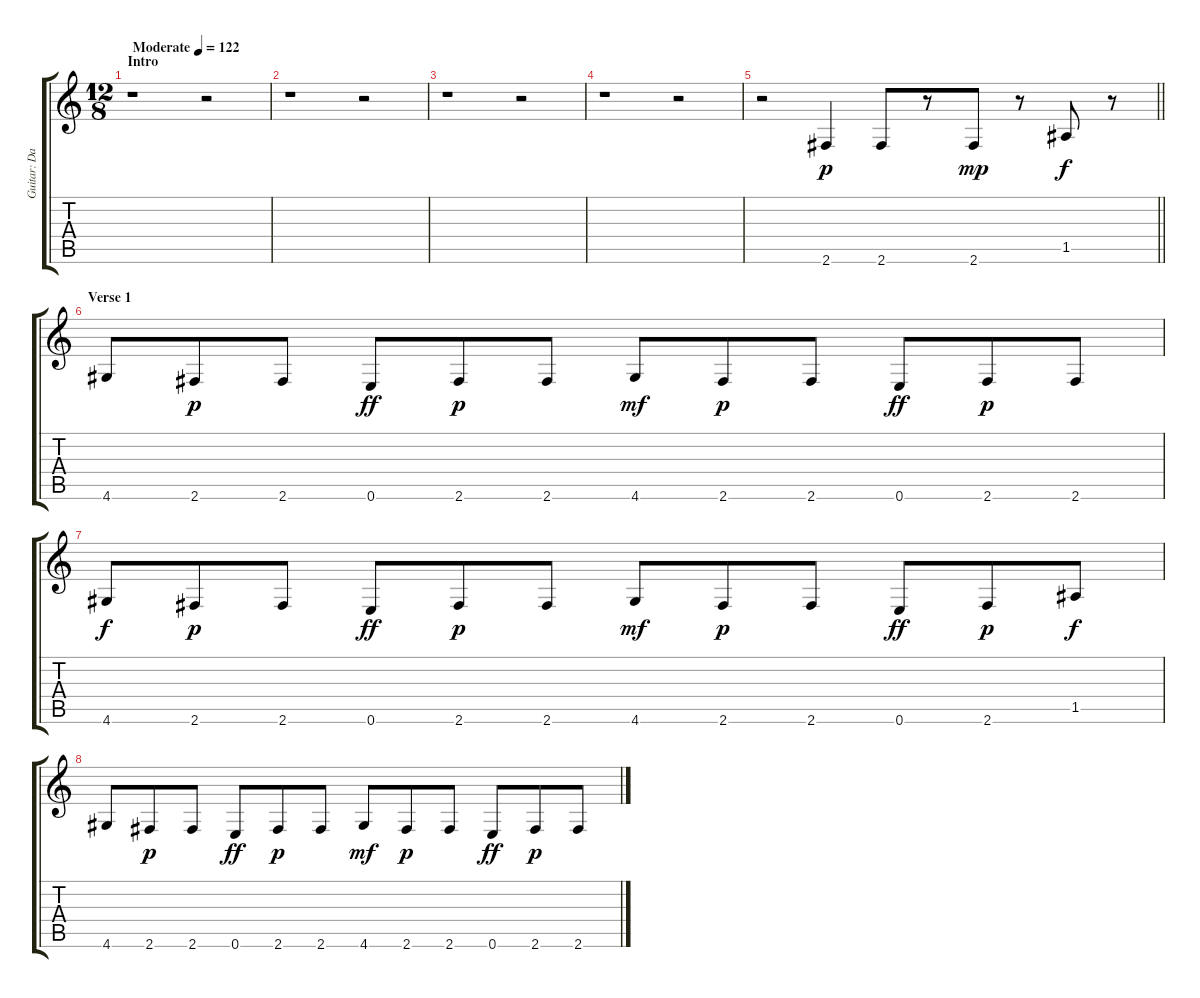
\track ("Guitar: Davey Johnstone" "Guitar: Da") {instrument electricguitarjazz}
\staff {score tabs}
\tuning (E4 B3 G3 D3 A2 E2) {hide}
\ts (12 8)
\section ("" "Intro")
\tempo (122 "Moderate")
\clef g2
\ks c
r.1{dy p instrument electricguitarjazz} r.2 |
r.1 r.2 |
r.1 r.2 |
r.1 r.2 |
\barLineRight lightlight
r.2 2.6.4 2.6.8 r.8 2.6.8{dy mp} r.8 1.5.8{dy f} r.8 |
\section ("" "Verse 1")
4.6.8 2.6.8{dy p} 2.6.8 0.6.8{dy ff} 2.6.8{dy p} 2.6.8 4.6.8{dy mf} 2.6.8{dy p} 2.6.8 0.6.8{dy ff} 2.6.8{dy p} 2.6.8 |
4.6.8{dy f} 2.6.8{dy p} 2.6.8 0.6.8{dy ff} 2.6.8{dy p} 2.6.8 4.6.8{dy mf} 2.6.8{dy p} 2.6.8 0.6.8{dy ff} 2.6.8{dy p} 1.5.8{dy f} |
4.6.8 2.6.8{dy p} 2.6.8 0.6.8{dy ff} 2.6.8{dy p} 2.6.8 4.6.8{dy mf} 2.6.8{dy p} 2.6.8 0.6.8{dy ff} 2.6.8{dy p} 2.6.8
